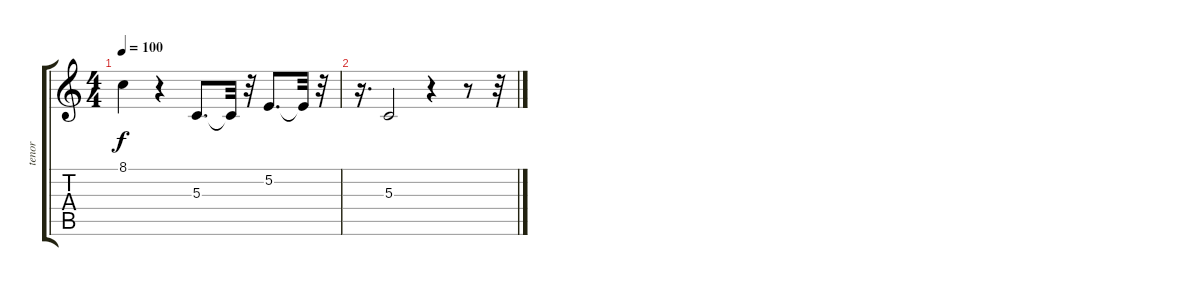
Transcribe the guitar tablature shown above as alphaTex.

\track ("tenor               " "tenor     ") {instrument acousticgrandpiano}
\staff {score tabs}
\tuning (E4 B3 G3 D3 A2 E2) {hide}
\ts (4 4)
\tempo 100
\clef g2
\ks c
8.1.4{dy f} r.4 5.3.8{d} 5.3{t}.32 r.32 5.2.8{d} 5.2{t}.32 r.32 |
r.16{d} 5.3.2 r.4 r.8 r.32
